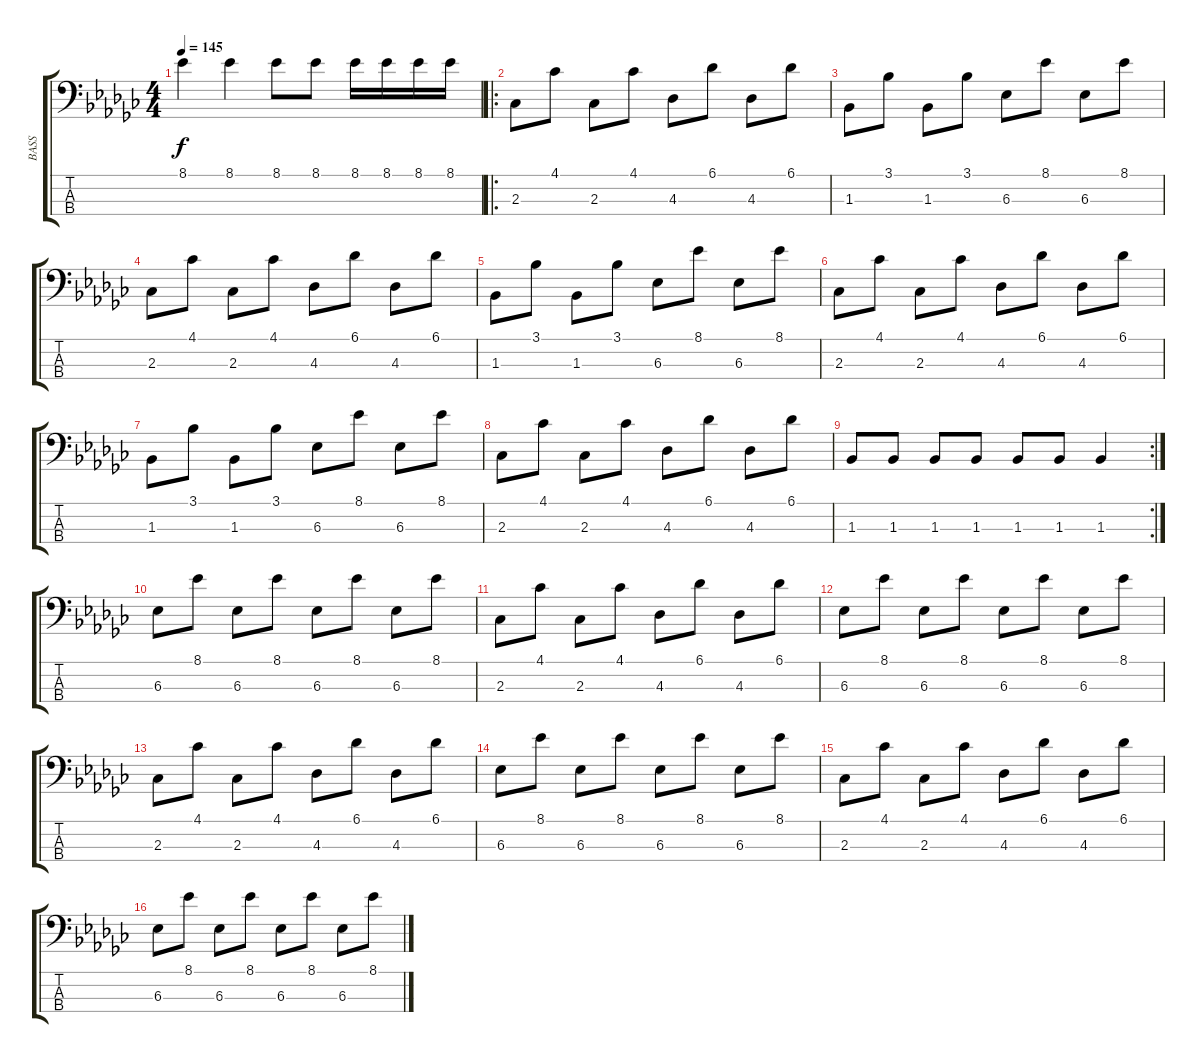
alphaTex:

\track ("BASS" "BASS") {instrument synthbass1}
\staff {score tabs}
\tuning (G2 D2 A1 E1) {hide}
\ts (4 4)
\tempo 145
\clef f4
\ks ebminor
8.1.4{dy f} 8.1.4 8.1.8 8.1.8 8.1.16 8.1.16 8.1.16 8.1.16 |
\ro
2.3.8 4.1.8 2.3.8 4.1.8 4.3.8 6.1.8 4.3.8 6.1.8 |
1.3.8 3.1.8 1.3.8 3.1.8 6.3.8 8.1.8 6.3.8 8.1.8 |
2.3.8 4.1.8 2.3.8 4.1.8 4.3.8 6.1.8 4.3.8 6.1.8 |
1.3.8 3.1.8 1.3.8 3.1.8 6.3.8 8.1.8 6.3.8 8.1.8 |
2.3.8 4.1.8 2.3.8 4.1.8 4.3.8 6.1.8 4.3.8 6.1.8 |
1.3.8 3.1.8 1.3.8 3.1.8 6.3.8 8.1.8 6.3.8 8.1.8 |
2.3.8 4.1.8 2.3.8 4.1.8 4.3.8 6.1.8 4.3.8 6.1.8 |
\rc 2
1.3.8 1.3.8 1.3.8 1.3.8 1.3.8 1.3.8 1.3.4 |
6.3.8 8.1.8 6.3.8 8.1.8 6.3.8 8.1.8 6.3.8 8.1.8 |
2.3.8 4.1.8 2.3.8 4.1.8 4.3.8 6.1.8 4.3.8 6.1.8 |
6.3.8 8.1.8 6.3.8 8.1.8 6.3.8 8.1.8 6.3.8 8.1.8 |
2.3.8 4.1.8 2.3.8 4.1.8 4.3.8 6.1.8 4.3.8 6.1.8 |
6.3.8 8.1.8 6.3.8 8.1.8 6.3.8 8.1.8 6.3.8 8.1.8 |
2.3.8 4.1.8 2.3.8 4.1.8 4.3.8 6.1.8 4.3.8 6.1.8 |
6.3.8 8.1.8 6.3.8 8.1.8 6.3.8 8.1.8 6.3.8 8.1.8
